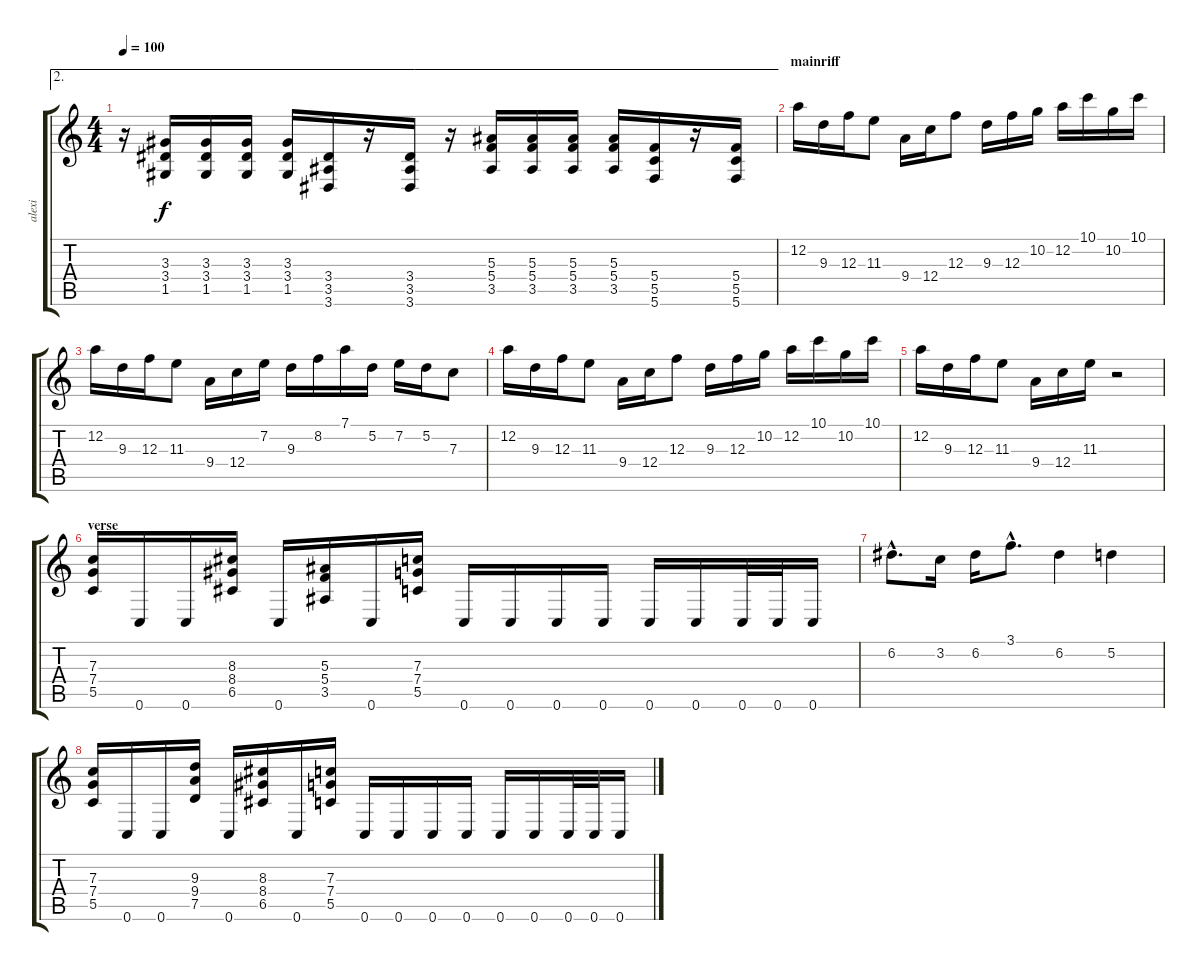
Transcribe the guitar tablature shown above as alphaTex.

\track ("alexi" "alexi") {instrument distortionguitar}
\staff {score tabs}
\tuning (D4 A3 F3 C3 G2 C2) {hide}
\ae 2
\ts (4 4)
\tempo 100
\clef g2
\ks c
r.16{dy f} (3.3 3.4 1.5).16 (3.3 3.4 1.5).16 (3.3 3.4 1.5).16 (3.3 3.4 1.5).16 (3.4 3.5 3.6).16 r.16 (3.4 3.5 3.6).16 r.16 (5.3 5.4 3.5).16 (5.3 5.4 3.5).16 (5.3 5.4 3.5).16 (5.3 5.4 3.5).16 (5.4 5.5 5.6).16 r.16 (5.4 5.5 5.6).16 |
\section ("" "mainriff")
12.2.16 9.3.16 12.3.16 11.3.8 9.4.16 12.4.16 12.3.8 9.3.16 12.3.16 10.2.16 12.2.16 10.1.16 10.2.16 10.1.16 |
12.2.16 9.3.16 12.3.16 11.3.8 9.4.16 12.4.16 7.2.16 9.3.16 8.2.16 7.1.16 5.2.16 7.2.16 5.2.16 7.3.8 |
12.2.16 9.3.16 12.3.16 11.3.8 9.4.16 12.4.16 12.3.8 9.3.16 12.3.16 10.2.16 12.2.16 10.1.16 10.2.16 10.1.16 |
12.2.16 9.3.16 12.3.16 11.3.8 9.4.16 12.4.16 11.3.16 r.2 |
\section ("" "verse")
(7.3 7.4 5.5).16 0.6.16 0.6.16 (8.3 8.4 6.5).16 0.6.16 (5.3 5.4 3.5).16 0.6.16 (7.3 7.4 5.5).16 0.6.16 0.6.16 0.6.16 0.6.16 0.6.16 0.6.16 0.6.32 0.6.32 0.6.16 |
6.2{hac}.8{d} 3.2.16 6.2.16 3.1{hac}.8{d} 6.2.4 5.2.4 |
(7.3 7.4 5.5).16 0.6.16 0.6.16 (9.3 9.4 7.5).16 0.6.16 (8.3 8.4 6.5).16 0.6.16 (7.3 7.4 5.5).16 0.6.16 0.6.16 0.6.16 0.6.16 0.6.16 0.6.16 0.6.32 0.6.32 0.6.16
